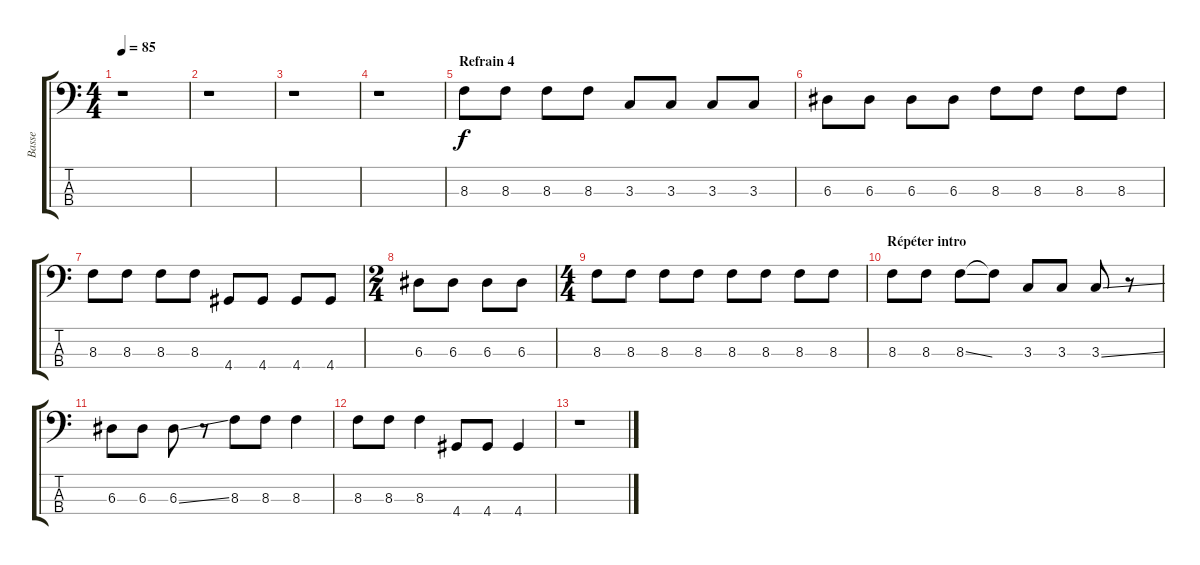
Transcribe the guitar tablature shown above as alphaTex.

\track ("Basse" "Basse") {instrument electricbassfinger}
\staff {score tabs}
\tuning (G2 D2 A1 E1) {hide}
\ts (4 4)
\tempo 85
\clef f4
\ks c
r.1{dy f} |
r.1 |
r.1 |
r.1 |
\section ("" "Refrain 4")
8.3.8 8.3.8 8.3.8 8.3.8 3.3.8 3.3.8 3.3.8 3.3.8 |
6.3.8 6.3.8 6.3.8 6.3.8 8.3.8 8.3.8 8.3.8 8.3.8 |
8.3.8 8.3.8 8.3.8 8.3.8 4.4.8 4.4.8 4.4.8 4.4.8 |
\ts (2 4)
6.3.8 6.3.8 6.3.8 6.3.8 |
\ts (4 4)
8.3.8 8.3.8 8.3.8 8.3.8 8.3.8 8.3.8 8.3.8 8.3.8 |
\section ("" "Répéter intro")
8.3.8 8.3.8 8.3{ss}.8 8.3{t}.8 3.3.8 3.3.8 3.3{ss}.8 r.8 |
6.3.8 6.3.8 6.3{ss}.8 r.8 8.3.8 8.3.8 8.3.4 |
8.3.8 8.3.8 8.3.4 4.4.8 4.4.8 4.4.4 |
r.1
